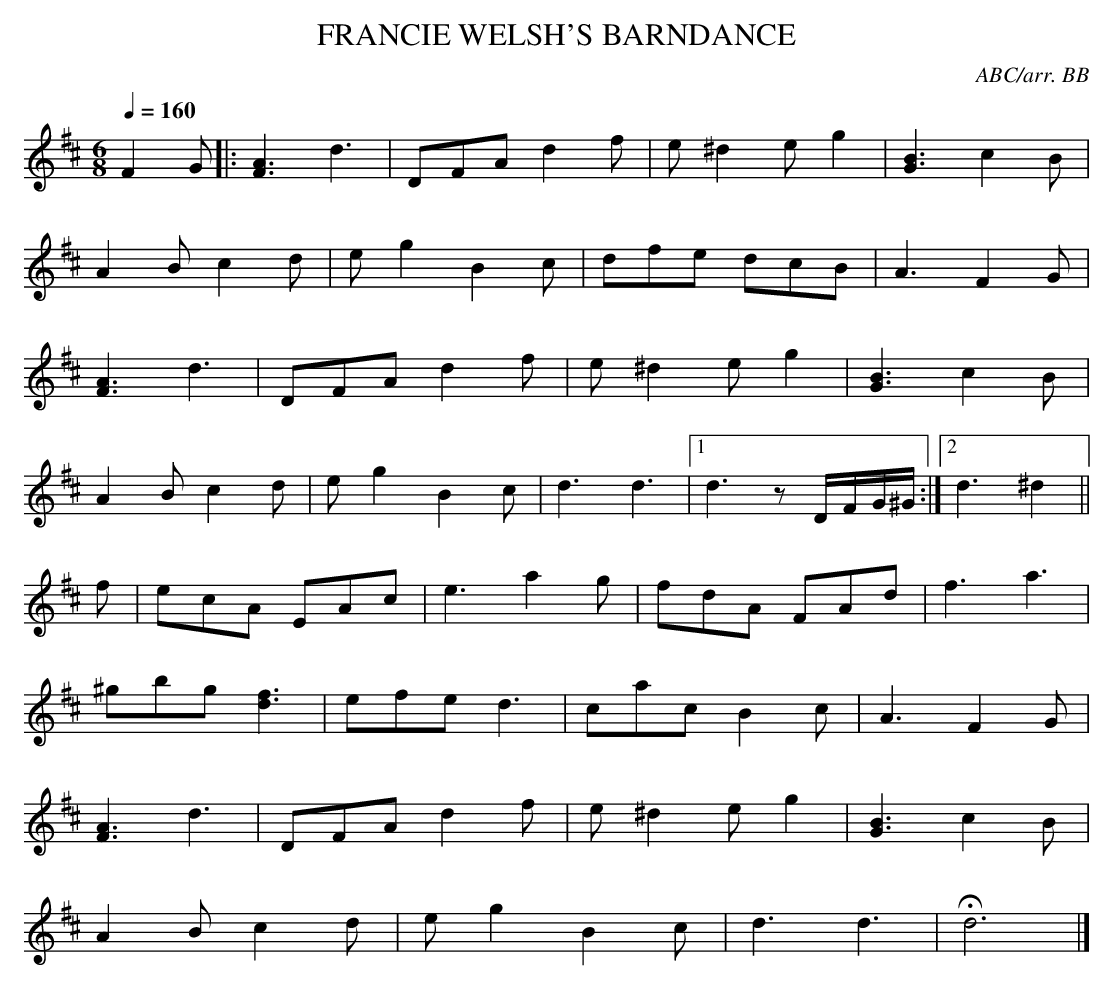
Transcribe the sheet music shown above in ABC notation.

X:1
T:FRANCIE WELSH'S BARNDANCE
C:ABC/arr. BB
Q:1/4=160
L:1/8
M:6/8
K:D
F2G|: [A3F3] d3|DFA d2f|e^d2 eg2|[B3G3] c2B|
A2B c2d|eg2 B2c|dfe dcB|A3 F2G|
[A3F3] d3|DFA d2f|e^d2 eg2|[B3G3] c2B|
A2B c2d|eg2 B2c|d3 d3|1 d3z D/F/G/^G/:|2 d3 ^d2||
f|ecA EAc|e3 a2g|fdA FAd|f3 a3|
^gbg [f3d3]|efe d3|cac B2c|A3 F2G|
[A3F3] d3|DFA d2f|e^d2 eg2|[B3G3] c2B|
A2B c2d|eg2 B2c|d3 d3|Hd6|]
